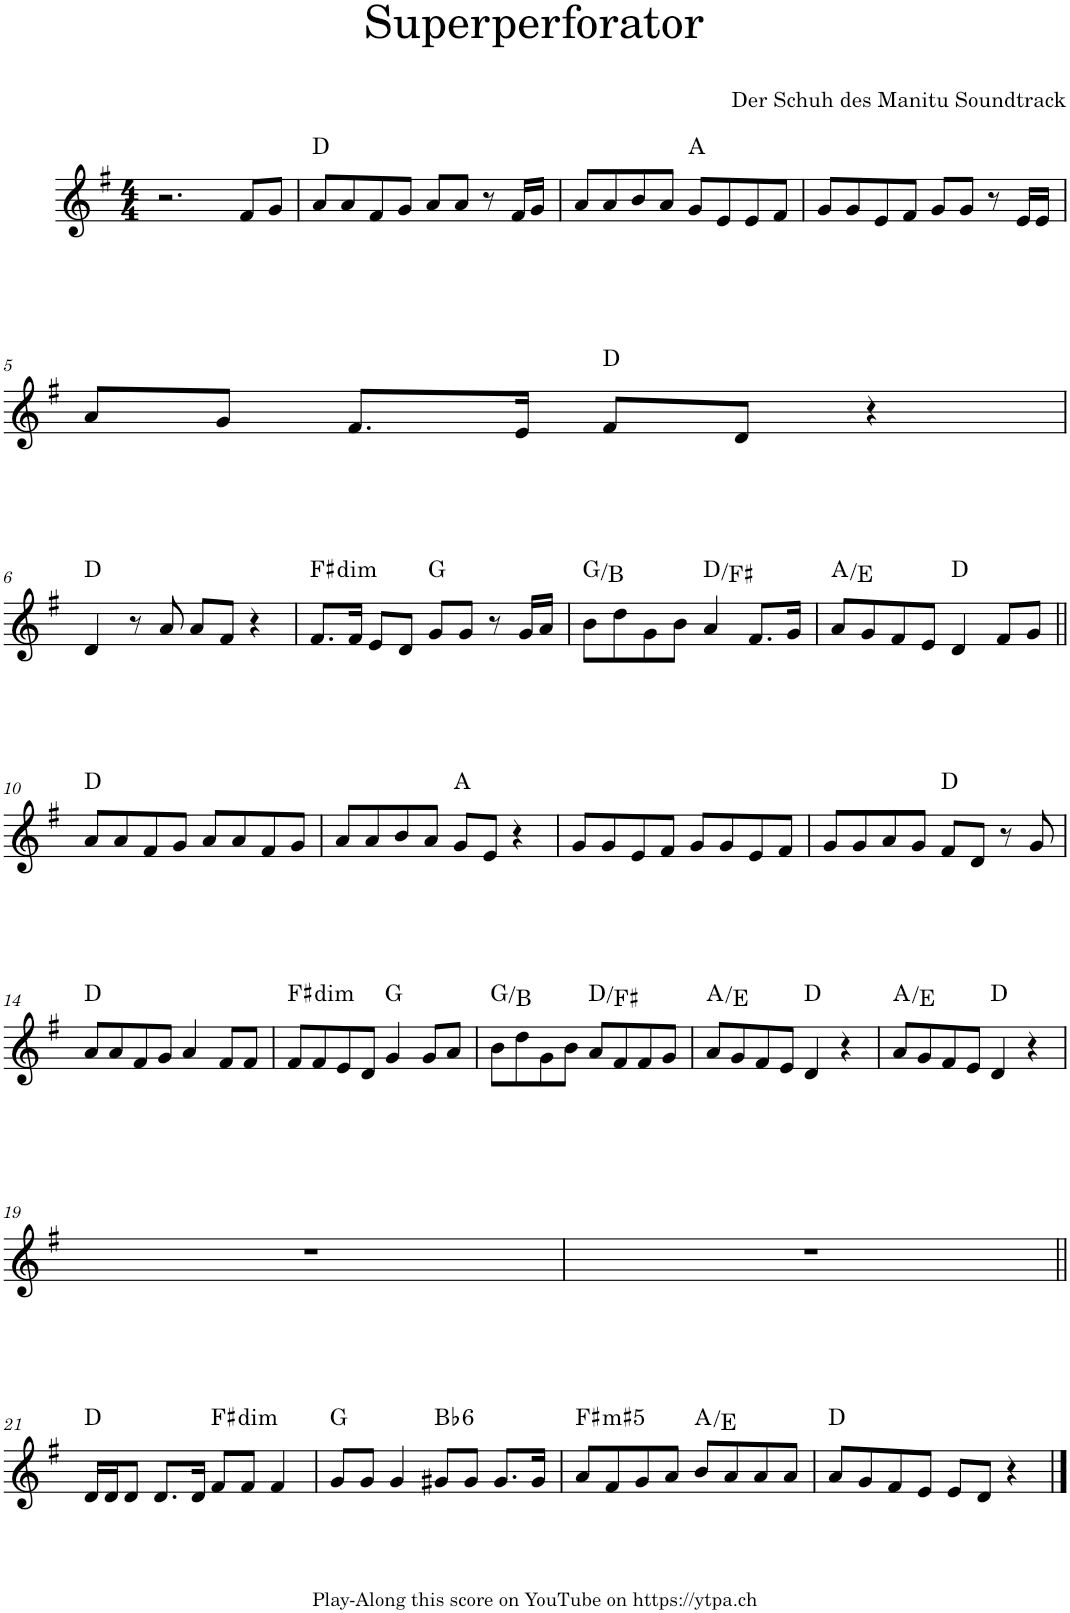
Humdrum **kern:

**kern	**harte
*part1	*part1
*staff1	*
*I"Piano	*
*I'Pno.	*
*clefG2	*
*k[f#]	*
*M4/4	*
=1	=1
2.r	.
8f#/L	.
8g/J	.
=2	=2
8a/L	D:maj
8a/	.
8f#/	.
8g/J	.
8a/L	.
8a/J	.
8r	.
16f#/LL	.
16g/JJ	.
=3	=3
8a/L	.
8a/	.
8b/	.
8a/J	.
8g/L	A:maj
8e/	.
8e/	.
8f#/J	.
=4	=4
8g/L	.
8g/	.
8e/	.
8f#/J	.
8g/L	.
8g/J	.
8r	.
16e/LL	.
16e/JJ	.
!!LO:LB:g=z
=5	=5
8a/L	.
8g/J	.
8.f#/L	.
16e/Jk	.
8f#/L	D:maj
8d/J	.
4r	.
!!LO:LB:g=z
=6	=6
4d/	D:maj
8r	.
8a/	.
8a/L	.
8f#/J	.
4r	.
=7	=7
!	!LO:H:kt=dim
8.f#/L	F#:dim
16f#/Jk	.
8e/L	.
8d/J	.
8g/L	G:maj
8g/J	.
8r	.
16g/LL	.
16a/JJ	.
=8	=8
8b\L	G:maj/3
8dd\	.
8g\	.
8b\J	.
4a/	D:maj/3
8.f#/L	.
16g/Jk	.
=9	=9
8a/L	A:maj/5
8g/	.
8f#/	.
8e/J	.
4d/	D:maj
8f#/L	.
8g/J	.
!!LO:LB:g=z
=10||	=10||
8a/L	D:maj
8a/	.
8f#/	.
8g/J	.
8a/L	.
8a/	.
8f#/	.
8g/J	.
=11	=11
8a/L	.
8a/	.
8b/	.
8a/J	.
8g/L	A:maj
8e/J	.
4r	.
=12	=12
8g/L	.
8g/	.
8e/	.
8f#/J	.
8g/L	.
8g/	.
8e/	.
8f#/J	.
=13	=13
8g/L	.
8g/	.
8a/	.
8g/J	.
8f#/L	D:maj
8d/J	.
8r	.
8g/	.
!!LO:LB:g=z
=14	=14
8a/L	D:maj
8a/	.
8f#/	.
8g/J	.
4a/	.
8f#/L	.
8f#/J	.
=15	=15
!	!LO:H:kt=dim
8f#/L	F#:dim
8f#/	.
8e/	.
8d/J	.
4g/	G:maj
8g/L	.
8a/J	.
=16	=16
8b\L	G:maj/3
8dd\	.
8g\	.
8b\J	.
8a/L	D:maj/3
8f#/	.
8f#/	.
8g/J	.
=17	=17
8a/L	A:maj/5
8g/	.
8f#/	.
8e/J	.
4d/	D:maj
4r	.
=18	=18
8a/L	A:maj/5
8g/	.
8f#/	.
8e/J	.
4d/	D:maj
4r	.
!!LO:LB:g=z
=19	=19
1r	.
=20	=20
1r	.
!!LO:LB:g=z
=21||	=21||
16d/LL	D:maj
16d/J	.
8d/J	.
8.d/L	.
16d/Jk	.
!	!LO:H:kt=dim
8f#/L	F#:dim
8f#/J	.
4f#/	.
=22	=22
8g/L	G:maj
8g/J	.
4g/	.
!	!LO:H:kt=6
8g#X/L	Bb:maj6
8g#/J	.
8.g#/L	.
16g#/Jk	.
=23	=23
!	!LO:H:kt=m
8a/L	F#:(b3,#5)
8f#/	.
8g/	.
8a/J	.
8b/L	A:maj/5
8a/	.
8a/	.
8a/J	.
=24	=24
8a/L	D:maj
8g/	.
8f#/	.
8e/J	.
8e/L	.
8d/J	.
4r	.
==	==
*-	*-
